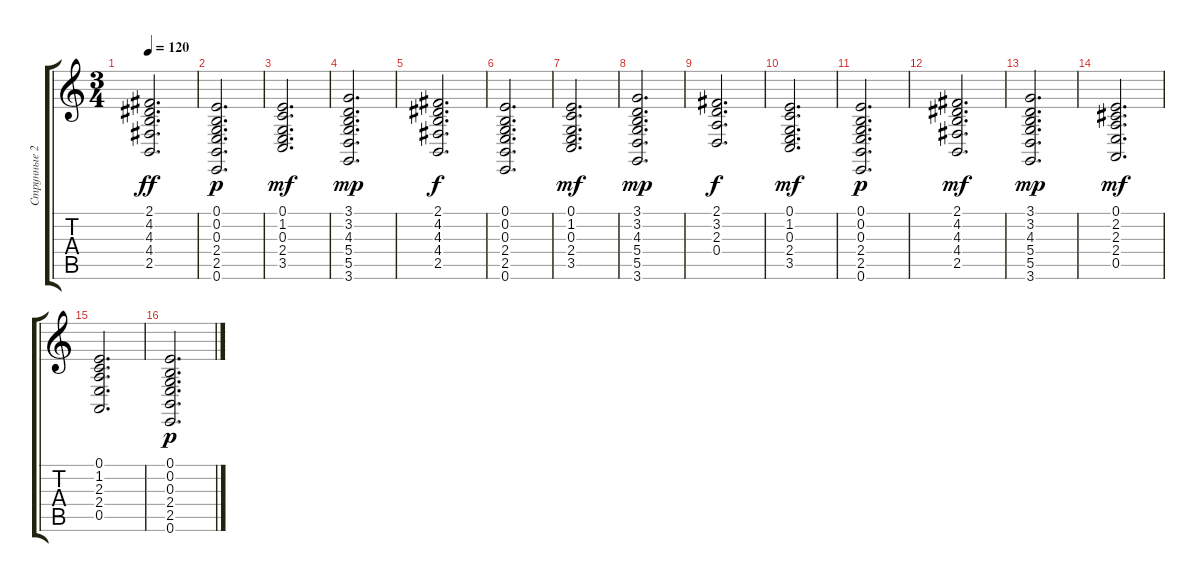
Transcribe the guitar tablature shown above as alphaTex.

\track ("Струнные 2" "Струнные 2") {instrument stringensemble2}
\staff {score tabs}
\tuning (E4 B3 G3 D3 A2 E2) {hide}
\ts (3 4)
\tempo 120
\clef g2
\ks c
(2.1 4.2 4.3 4.4 2.5).2{d dy ff} |
(0.1 0.2 0.3 2.4 2.5 0.6).2{d dy p} |
(0.1 1.2 0.3 2.4 3.5).2{d dy mf} |
(3.1 3.2 4.3 5.4 5.5 3.6).2{d dy mp} |
(2.1 4.2 4.3 4.4 2.5).2{d dy f} |
(0.1 0.2 0.3 2.4 2.5 0.6).2{d} |
(0.1 1.2 0.3 2.4 3.5).2{d dy mf} |
(3.1 3.2 4.3 5.4 5.5 3.6).2{d dy mp} |
(2.1 3.2 2.3 0.4).2{d dy f} |
(0.1 1.2 0.3 2.4 3.5).2{d dy mf} |
(0.1 0.2 0.3 2.4 2.5 0.6).2{d dy p} |
(2.1 4.2 4.3 4.4 2.5).2{d dy mf} |
(3.1 3.2 4.3 5.4 5.5 3.6).2{d dy mp} |
(0.1 2.2 2.3 2.4 0.5).2{d dy mf} |
(0.1 1.2 2.3 2.4 0.5).2{d} |
(0.1 0.2 0.3 2.4 2.5 0.6).2{d dy p}
